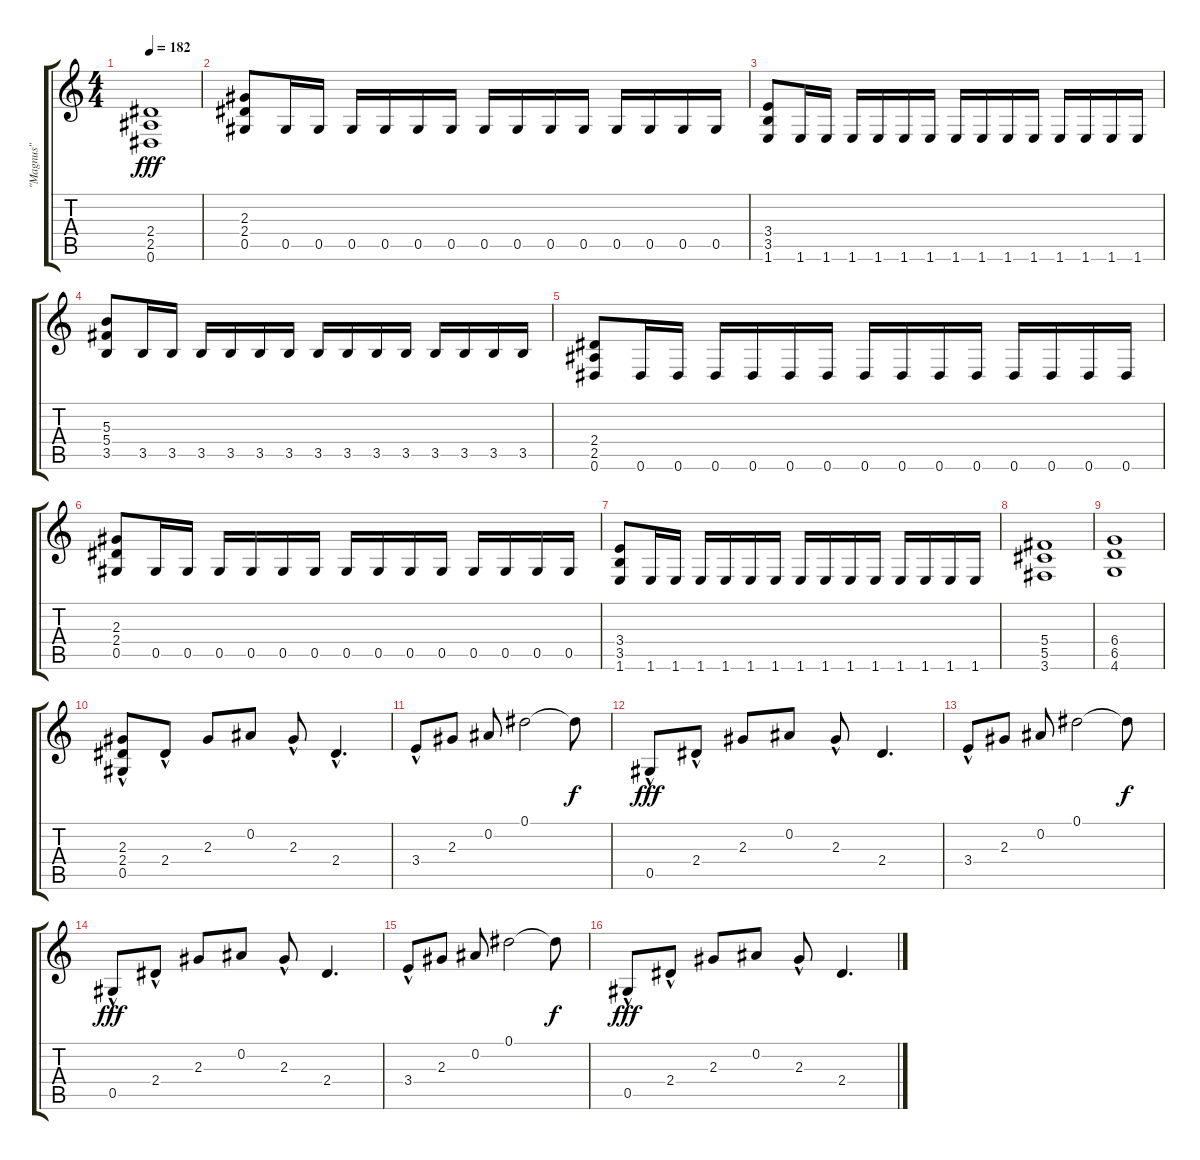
\track ("\"Magnus\"" "\"Magnus\"") {instrument distortionguitar}
\staff {score tabs}
\tuning (Eb4 Bb3 Gb3 Db3 Ab2 Eb2) {hide}
\ts (4 4)
\tempo 182
\clef g2
\ks c
(2.4 2.5 0.6).1{dy fff} |
(2.3 2.4 0.5).8 0.5.16 0.5.16 0.5.16 0.5.16 0.5.16 0.5.16 0.5.16 0.5.16 0.5.16 0.5.16 0.5.16 0.5.16 0.5.16 0.5.16 |
(3.4 3.5 1.6).8 1.6.16 1.6.16 1.6.16 1.6.16 1.6.16 1.6.16 1.6.16 1.6.16 1.6.16 1.6.16 1.6.16 1.6.16 1.6.16 1.6.16 |
(5.3 5.4 3.5).8 3.5.16 3.5.16 3.5.16 3.5.16 3.5.16 3.5.16 3.5.16 3.5.16 3.5.16 3.5.16 3.5.16 3.5.16 3.5.16 3.5.16 |
(2.4 2.5 0.6).8 0.6.16 0.6.16 0.6.16 0.6.16 0.6.16 0.6.16 0.6.16 0.6.16 0.6.16 0.6.16 0.6.16 0.6.16 0.6.16 0.6.16 |
(2.3 2.4 0.5).8 0.5.16 0.5.16 0.5.16 0.5.16 0.5.16 0.5.16 0.5.16 0.5.16 0.5.16 0.5.16 0.5.16 0.5.16 0.5.16 0.5.16 |
(3.4 3.5 1.6).8 1.6.16 1.6.16 1.6.16 1.6.16 1.6.16 1.6.16 1.6.16 1.6.16 1.6.16 1.6.16 1.6.16 1.6.16 1.6.16 1.6.16 |
(5.4 5.5 3.6).1 |
(6.4 6.5 4.6).1 |
(2.3 2.4 0.5{hac}).8 2.4{hac}.8 2.3.8 0.2.8 2.3{hac}.8 2.4{hac}.4{d} |
3.4{hac}.8 2.3.8 0.2.8 0.1.2 0.1{t}.8{dy f} |
0.5{hac}.8{dy fff} 2.4{hac}.8 2.3.8 0.2.8 2.3{hac}.8 2.4.4{d} |
3.4{hac}.8 2.3.8 0.2.8 0.1.2 0.1{t}.8{dy f} |
0.5{hac}.8{dy fff} 2.4{hac}.8 2.3.8 0.2.8 2.3{hac}.8 2.4.4{d} |
3.4{hac}.8 2.3.8 0.2.8 0.1.2 0.1{t}.8{dy f} |
0.5{hac}.8{dy fff} 2.4{hac}.8 2.3.8 0.2.8 2.3{hac}.8 2.4.4{d}
